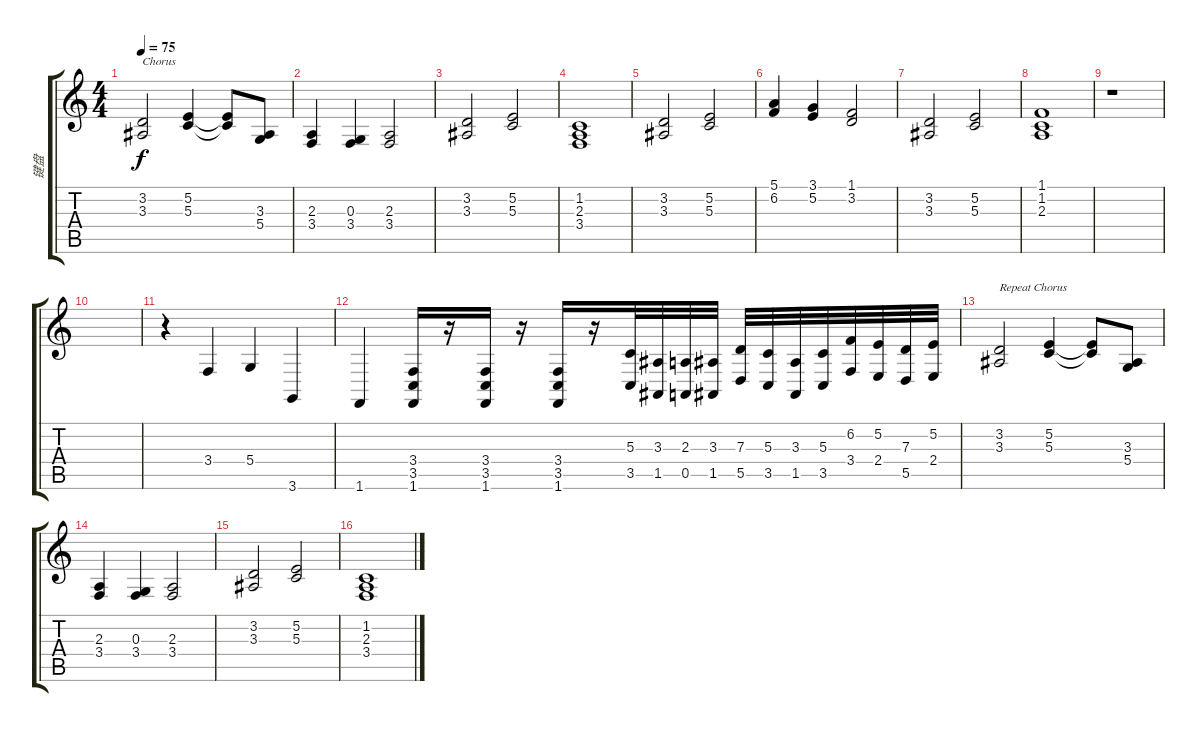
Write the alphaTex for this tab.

\track ("键盘" "键盘") {instrument stringensemble1}
\staff {score tabs}
\tuning (E4 B3 G3 D3 A2 E2) {hide}
\ts (4 4)
\tempo 75
\clef g2
\ks c
(3.2 3.3).2{txt "Chorus" dy f} (5.2 5.3).4 (5.2{t} 5.3{t}).8 (3.3 5.4).8 |
(2.3 3.4).4 (0.3 3.4).4 (2.3 3.4).2 |
(3.2 3.3).2 (5.2 5.3).2 |
(1.2 2.3 3.4).1 |
(3.2 3.3).2 (5.2 5.3).2 |
(5.1 6.2).4 (3.1 5.2).4 (1.1 3.2).2 |
(3.2 3.3).2 (5.2 5.3).2 |
(1.1 1.2 2.3).1 |
r.1 |
|
r.4 3.4.4 5.4.4 3.6.4 |
1.6.4 (3.4 3.5 1.6).16 r.16 (3.4 3.5 1.6).16 r.16 (3.4 3.5 1.6).16 r.16 (5.3 3.5).32 (3.3 1.5).32 (2.3 0.5).32 (3.3 1.5).32 (7.3 5.5).32 (5.3 3.5).32 (3.3 1.5).32 (5.3 3.5).32 (6.2 3.4).32 (5.2 2.4).32 (7.3 5.5).32 (5.2 2.4).32 |
(3.2 3.3).2{txt "Repeat Chorus"} (5.2 5.3).4 (5.2{t} 5.3{t}).8 (3.3 5.4).8 |
(2.3 3.4).4 (0.3 3.4).4 (2.3 3.4).2 |
(3.2 3.3).2 (5.2 5.3).2 |
(1.2 2.3 3.4).1
